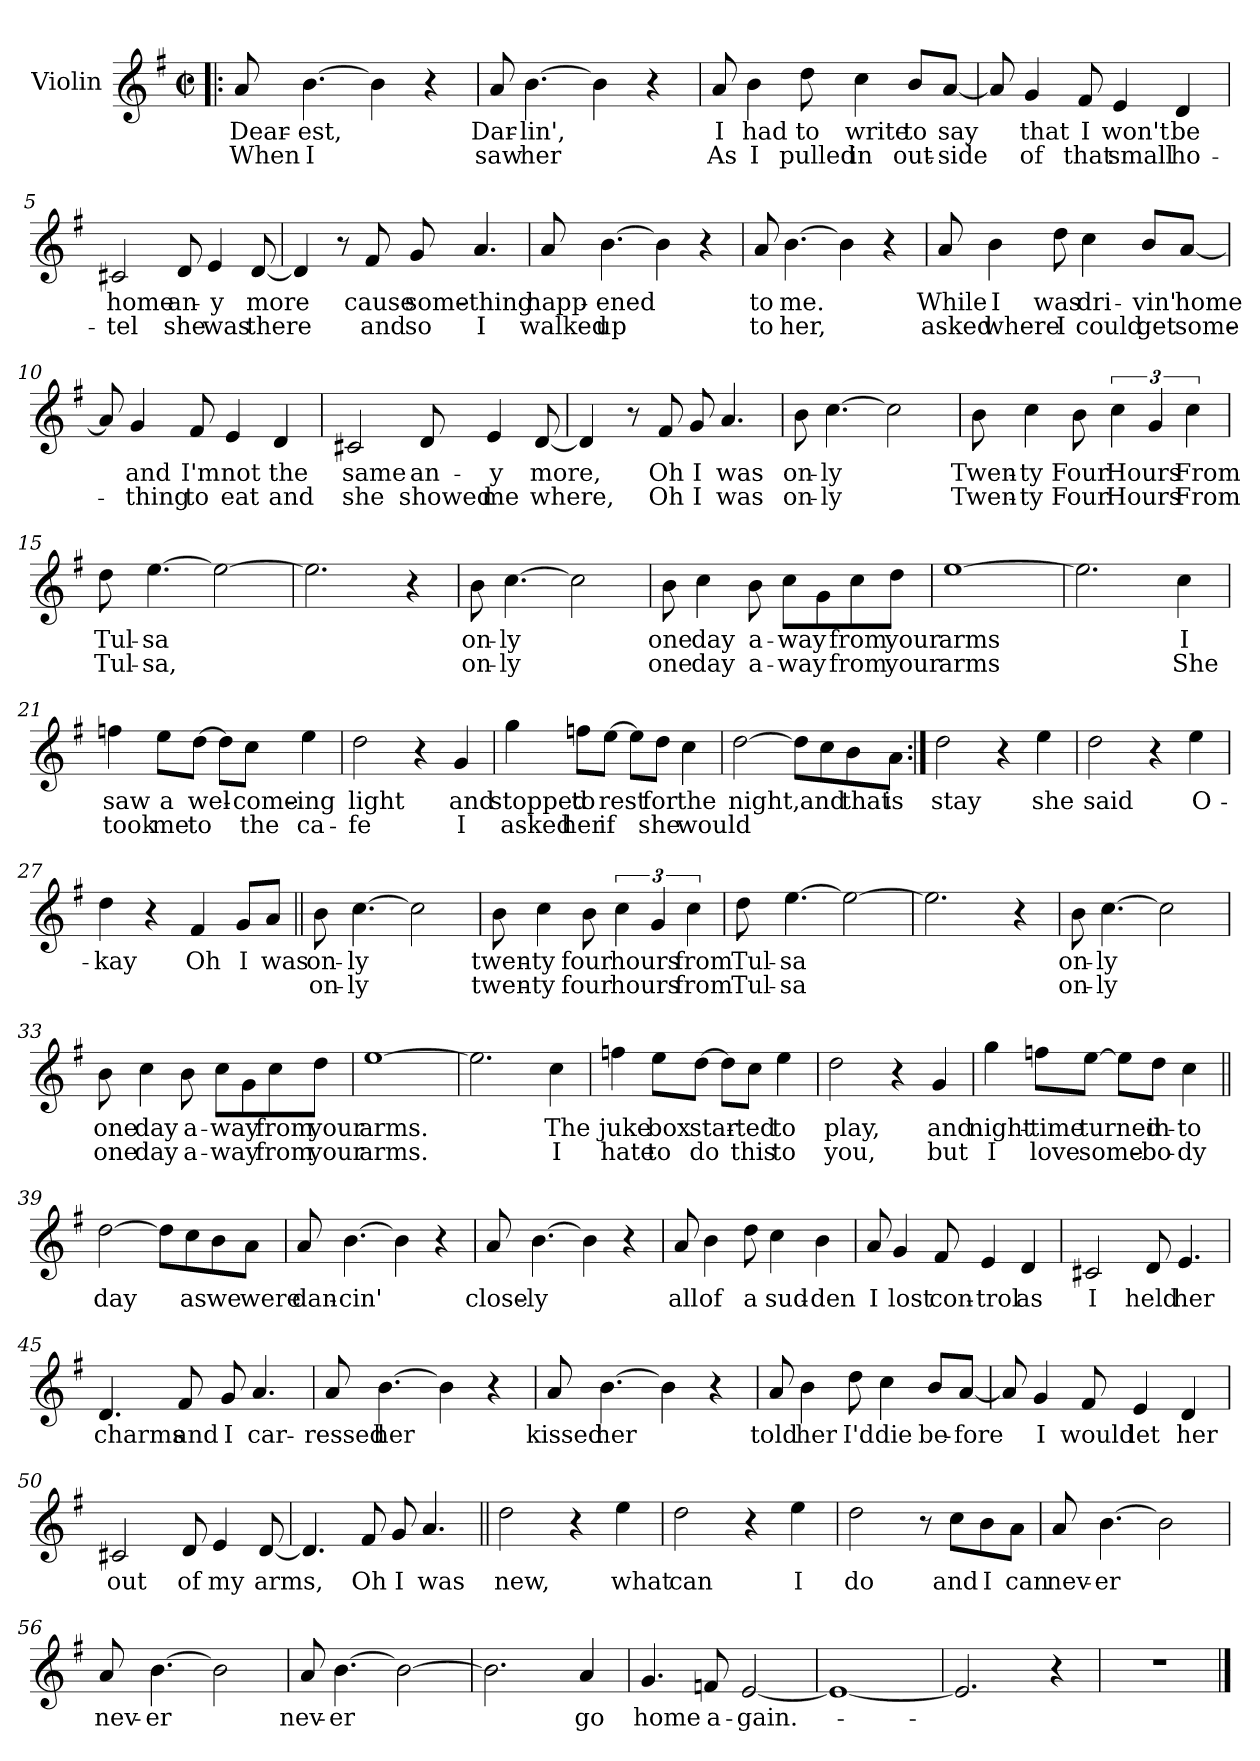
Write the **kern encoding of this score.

**kern	**text	**text
*part1	*part1	*part1
*staff1	*staff1	*staff1
*I"Violin	*	*
*I'Vln	*	*
*k[f#]	*	*
*G:	*	*
*M2/2	*	*
*met(c|)	*	*
=1!|:	=1!|:	=1!|:
8a/	Dear-	When
[4.b\	-est,	I
4b\]	.	.
4r	.	.
=2	=2	=2
8a/	Dar-	saw
[4.b\	-lin',	her
4b\]	.	.
4r	.	.
=3	=3	=3
8a/	I	As
4b\	had	I
8dd\	to	pulled
4cc\	write	in
8b/L	to	out-
[8a/J	say	-side
!!LO:LB:g=z
=4	=4	=4
8a/]	.	.
4g/	that	of
8f#/	I	that
4e/	won't	small
4d/	be	ho-
=5	=5	=5
2c#X/	home	-tel
8d/	an-	she
4e/	-y	was
[8d/	more	there
=6	=6	=6
4d/]	.	.
8r	.	.
8f#/	cause	and
8g/	some-	so
4.a/	-thing	I
=7	=7	=7
8a/	happ-	walked
[4.b\	-ened	up
4b\]	.	.
4r	.	.
=8	=8	=8
8a/	to	to
[4.b\	me.	her,
4b\]	.	.
4r	.	.
!!LO:LB:g=z
=9	=9	=9
8a/	While	asked
4b\	I	where
8dd\	was	I
4cc\	dri-	could
8b/L	-vin'	get
[8a/J	home	some-
=10	=10	=10
8a/]	.	.
4g/	and	-thing
8f#/	I'm	to
4e/	not	eat
4d/	the	and
=11	=11	=11
2c#X/	same	she
8d/	an-	showed
4e/	-y	me
[8d/	more,	where,
=12	=12	=12
4d/]	.	.
8r	.	.
8f#/	Oh	Oh
8g/	I	I
4.a/	was	was
=13	=13	=13
8b\	on-	on-
[4.cc\	-ly	-ly
2cc\]	.	.
!!LO:LB:g=z
=14	=14	=14
8b\	Twen-	Twen-
4cc\	-ty	-ty
8b\	Four	Four
6cc\	Hours	Hours
6g/	.	.
6cc\	From	From
=15	=15	=15
8dd\	Tul-	Tul-
[4.ee\	-sa	-sa,
2ee\_	.	.
=16	=16	=16
2.ee\]	.	.
4r	.	.
=17	=17	=17
8b\	on-	on-
[4.cc\	-ly	-ly
2cc\]	.	.
=18	=18	=18
8b\	one	one
4cc\	day	day
8b\	a-	a-
8cc\L	-way	-way
8g\	.	.
8cc\	from	from
8dd\J	your	your
!!LO:LB:g=z
=19	=19	=19
[1ee	arms	arms
=20	=20	=20
2.ee\]	.	.
4cc\	I	She
=21	=21	=21
4ffn\	saw	took
8ee\L	a	me
[8dd\J	wel-	to
8dd\L]	.	.
8cc\J	-come-	the
4ee\	-ing	ca-
=22	=22	=22
2dd\	light	-fe
4r	.	.
4g/	and	I
=23	=23	=23
4gg\	stopped	asked
8ffn\L	to	her
[8ee\J	rest	if
8ee\L]	.	.
8dd\J	for	she
4cc\	the	would
!!LO:LB:g=z
=24	=24	=24
[2dd\	night,	.
8dd\L]	.	.
8cc\	and	.
8b\	that	.
8a\J	is	.
=25:|!	=25:|!	=25:|!
2dd\	stay	.
4r	.	.
4ee\	she	.
=26	=26	=26
2dd\	said	.
4r	.	.
4ee\	O-	.
=27	=27	=27
4dd\	-kay	.
4r	.	.
4f#/	Oh	.
8g/L	I	.
8a/J	was	.
=28||	=28||	=28||
8b\	on-	on-
[4.cc\	-ly	-ly
2cc\]	.	.
=29	=29	=29
8b\	twen-	twen-
4cc\	-ty	-ty
8b\	four	four
6cc\	hours	hours
6g/	.	.
6cc\	from	from
!!LO:LB:g=z
=30	=30	=30
8dd\	Tul-	Tul-
[4.ee\	-sa	-sa
2ee\_	.	.
=31	=31	=31
2.ee\]	.	.
4r	.	.
=32	=32	=32
8b\	on-	on-
[4.cc\	-ly	-ly
2cc\]	.	.
=33	=33	=33
8b\	one	one
4cc\	day	day
8b\	a-	a-
8cc\L	-way	-way
8g\	.	.
8cc\	from	from
8dd\J	your	your
=34	=34	=34
[1ee	arms.	arms.
=35	=35	=35
2.ee\]	.	.
4cc\	The	I
=36	=36	=36
4ffn\	juke	hate
8ee\L	box	to
[8dd\J	star-	do
8dd\L]	.	.
8cc\J	-ted	this
4ee\	to	to
!!LO:LB:g=z
=37	=37	=37
2dd\	play,	you,
4r	.	.
4g/	and	but
=38	=38	=38
4gg\	night-	I
8ffn\L	-time	love
[8ee\J	turned	some-
8ee\L]	.	.
8dd\J	in-	-bo-
4cc\	-to	-dy
=39||	=39||	=39||
[2dd\	day	.
8dd\L]	.	.
8cc\	as	.
8b\	we	.
8a\J	were	.
=40	=40	=40
8a/	dan-	.
[4.b\	-cin'	.
4b\]	.	.
4r	.	.
=41	=41	=41
8a/	close-	.
[4.b\	-ly	.
4b\]	.	.
4r	.	.
=42	=42	=42
8a/	all	.
4b\	of	.
8dd\	a	.
4cc\	sud-	.
4b\	-den	.
!!LO:PB:g=z
=43	=43	=43
8a/	I	.
4g/	lost	.
8f#/	con-	.
4e/	-trol	.
4d/	as	.
=44	=44	=44
2c#X/	I	.
8d/	held	.
4.e/	her	.
=45	=45	=45
4.d/	charms	.
8f#/	and	.
8g/	I	.
4.a/	car-	.
=46	=46	=46
8a/	-ressed	.
[4.b\	her	.
4b\]	.	.
4r	.	.
=47	=47	=47
8a/	kissed	.
[4.b\	her	.
4b\]	.	.
4r	.	.
!!LO:LB:g=z
=48	=48	=48
8a/	told	.
4b\	her	.
8dd\	I'd	.
4cc\	die	.
8b/L	be-	.
[8a/J	-fore	.
=49	=49	=49
8a/]	.	.
4g/	I	.
8f#/	would	.
4e/	let	.
4d/	her	.
=50	=50	=50
2c#X/	out	.
8d/	of	.
4e/	my	.
[8d/	arms,	.
=51	=51	=51
4.d/]	.	.
8f#/	Oh	.
8g/	I	.
4.a/	was	.
=52||	=52||	=52||
2dd\	new,	.
4r	.	.
4ee\	what	.
=53	=53	=53
2dd\	can	.
4r	.	.
4ee\	I	.
!!LO:LB:g=z
=54	=54	=54
2dd\	do	.
8r	.	.
8cc\L	and	.
8b\	I	.
8a\J	can	.
=55	=55	=55
8a/	nev-	.
[4.b\	-er	.
2b\]	.	.
=56	=56	=56
8a/	nev-	.
[4.b\	-er	.
2b\]	.	.
=57	=57	=57
8a/	nev-	.
[4.b\	-er	.
2b\_	.	.
=58	=58	=58
2.b\]	.	.
4a/	go	.
=59	=59	=59
4.g/	home	.
8fn/	a-	.
[2e/	-gain.-	.
=60	=60	=60
1e_	.	.
=61	=61	=61
2.e/]	.	.
4r	.	.
=62	=62	=62
1r	.	.
==	==	==
*-	*-	*-
